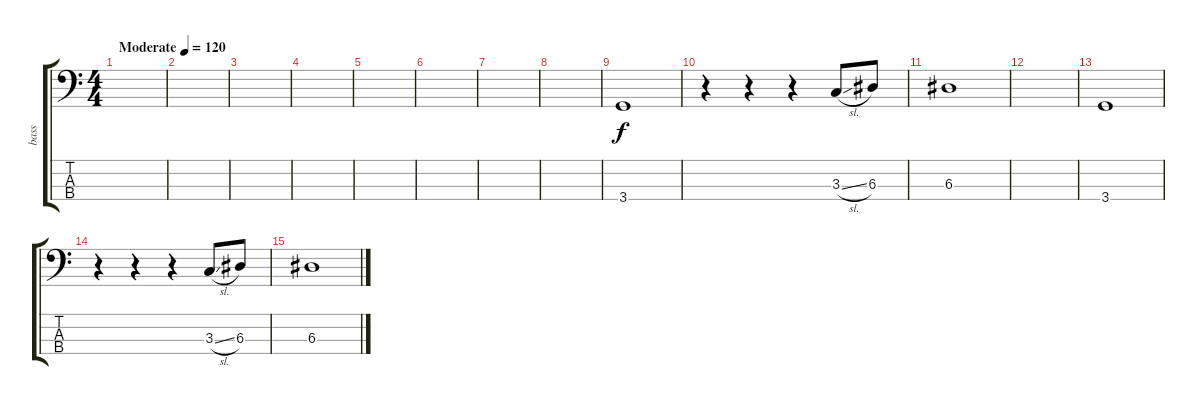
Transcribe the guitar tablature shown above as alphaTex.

\track ("bass" "bass") {instrument electricbasspick}
\staff {score tabs}
\tuning (G2 D2 A1 E1) {hide}
\ts (4 4)
\tempo (120 "Moderate")
\clef f4
\ks c
|
|
|
|
|
|
|
|
3.4.1 |
r.4 r.4 r.4 3.3{sl}.8 6.3.8 |
6.3.1 |
|
3.4.1 |
r.4 r.4 r.4 3.3{sl}.8 6.3.8 |
6.3.1
